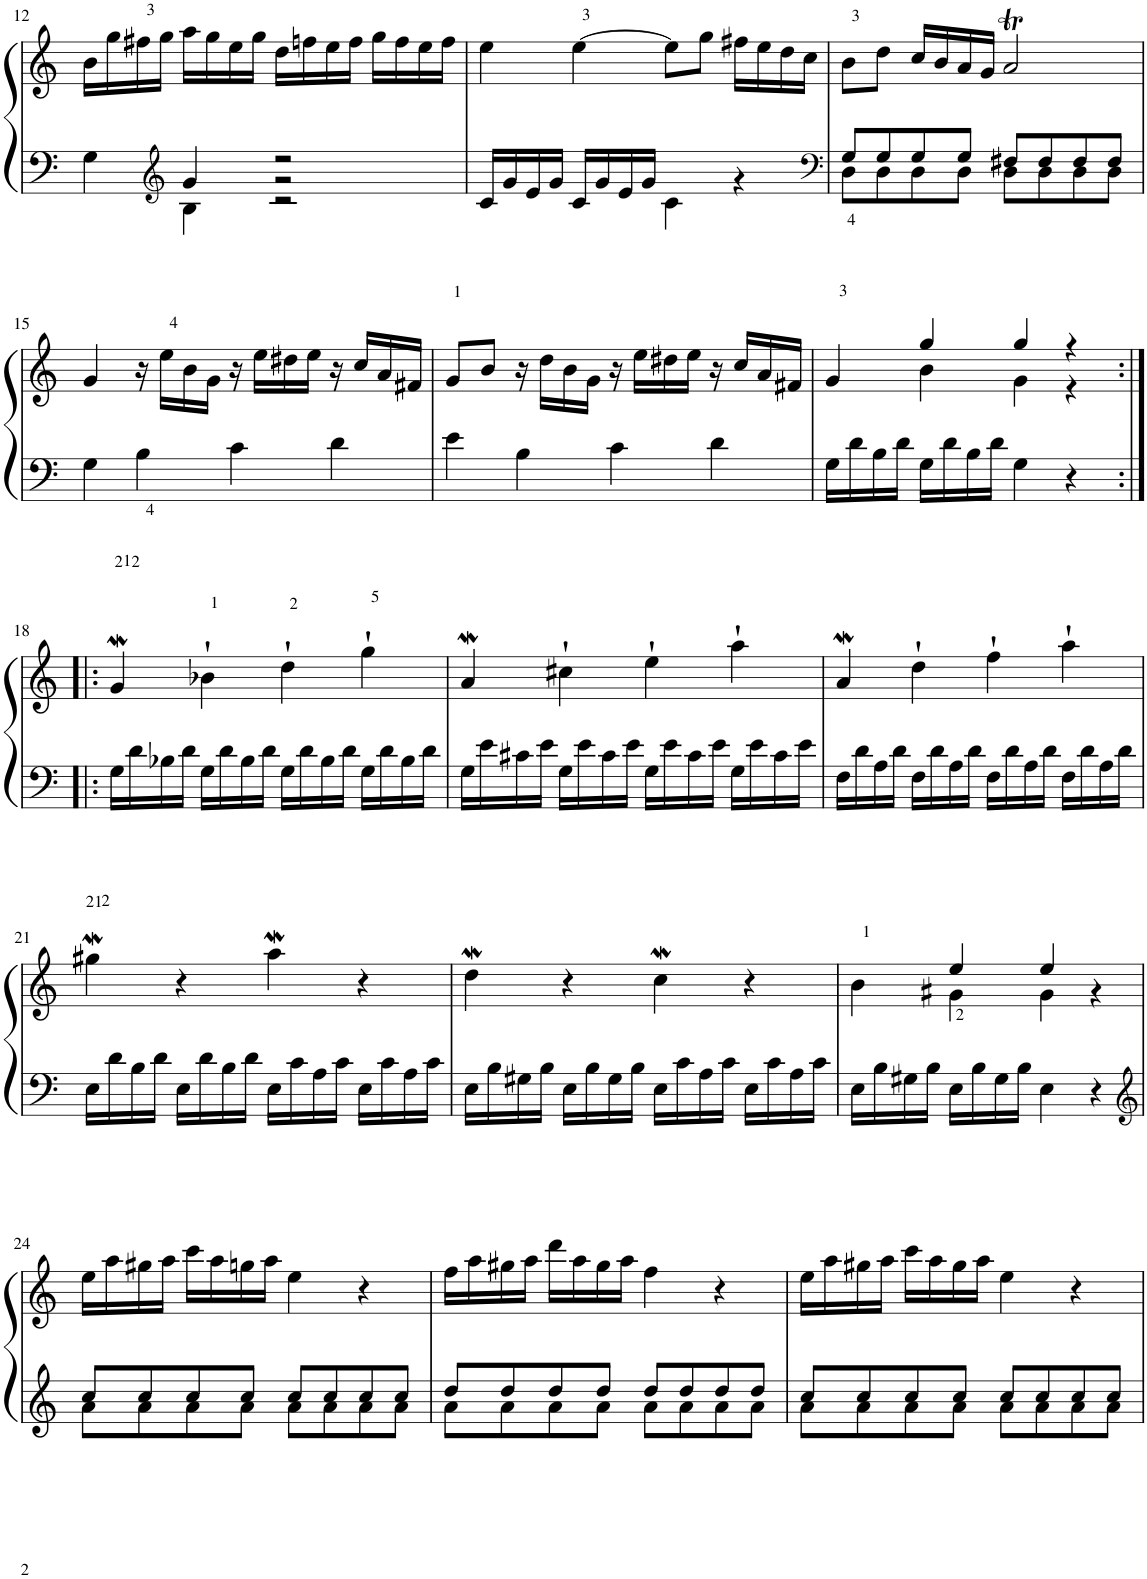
**kern	**kern
*part1	*part1
*staff2	*staff1
*I"Piano	*
*I'Pno.	*
!!LO:PB:g=z
*clefF4	*clefG2
*k[]	*k[]
*M4/4	*M4/4
*met(c)	*met(c)
=12	=12
*^	*
*	*^	*
4G\	4ryy	4ryy	16b\LL
.	.	.	16gg\
.	.	.	16ff#X\
.	.	.	16gg\JJ
*clefG2	*	*	*
4ryy	4g/	4B\	16aa\LL
.	.	.	16gg\
.	.	.	16ee\
.	.	.	16gg\JJ
2r	2r	2r	16dd\LL
.	.	.	16ffn\
.	.	.	16ee\
.	.	.	16ff\JJ
.	.	.	16gg\LL
.	.	.	16ff\
.	.	.	16ee\
.	.	.	16ff\JJ
*	*v	*v	*
=13	=13	=13
1ryy	16c/LL	4ee\
.	16g/	.
.	16e/	.
.	16g/JJ	.
.	16c/LL	[4ee\
.	16g/	.
.	16e/	.
.	16g/JJ	.
.	4c\	8ee\L]
.	.	8gg\J
.	4r	16ff#X\LL
.	.	16ee\
.	.	16dd\
.	.	16cc\JJ
=14	=14	=14
*clefF4	*	*
8G/L	8D<\L	8b\L
8G/	8D\	8dd\J
8G/	8D\	16cc/LL
.	.	16b/
8G/J	8D\J	16a/
.	.	16g/JJ
8F#X/L	8D\L	2aT/
8F#/	8D\	.
8F#/	8D\	.
8F#/J	8D\J	.
*v	*v	*
!!LO:LB:g=z
=15	=15
4G\	4g/
4B\	16r
.	16ee\LL
.	16b\
.	16g\JJ
4c\	16r
.	16ee\LL
.	16dd#X\
.	16ee\JJ
4d\	16r
.	16cc/LL
.	16a/
.	16f#X/JJ
=16	=16
4e\	8g/L
.	8b/J
4B\	16r
.	16dd\LL
.	16b\
.	16g\JJ
4c\	16r
.	16ee\LL
.	16dd#X\
.	16ee\JJ
4d\	16r
.	16cc/LL
.	16a/
.	16f#X/JJ
=17	=17
*	*^
16G\LL	4g/	4ryy
16d\	.	.
16B\	.	.
16d\JJ	.	.
16G\LL	4b\	4gg/
16d\	.	.
16B\	.	.
16d\JJ	.	.
4G\	4g\	4gg/
4r	4r	4r
*	*v	*v
!!LO:LB:g=z
=18:|!|:	=18:|!|:
16G\LL	4gW/
16d\	.
16B-X\	.
16d\JJ	.
16G\LL	4b-X`\
16d\	.
16B-\	.
16d\JJ	.
16G\LL	4dd`\
16d\	.
16B-\	.
16d\JJ	.
16G\LL	4gg`\
16d\	.
16B-\	.
16d\JJ	.
=19	=19
16G\LL	4aW/
16e\	.
16c#X\	.
16e\JJ	.
16G\LL	4cc#X`\
16e\	.
16c#\	.
16e\JJ	.
16G\LL	4ee`\
16e\	.
16c#\	.
16e\JJ	.
16G\LL	4aa`\
16e\	.
16c#\	.
16e\JJ	.
=20	=20
16F\LL	4aW/
16d\	.
16A\	.
16d\JJ	.
16F\LL	4dd`\
16d\	.
16A\	.
16d\JJ	.
16F\LL	4ff`\
16d\	.
16A\	.
16d\JJ	.
16F\LL	4aa`\
16d\	.
16A\	.
16d\JJ	.
!!LO:LB:g=z
=21	=21
16E\LL	4gg#XW\
16d\	.
16B\	.
16d\JJ	.
16E\LL	4r
16d\	.
16B\	.
16d\JJ	.
16E\LL	4aaW\
16c\	.
16A\	.
16c\JJ	.
16E\LL	4r
16c\	.
16A\	.
16c\JJ	.
=22	=22
16E\LL	4ddW\
16B\	.
16G#X\	.
16B\JJ	.
16E\LL	4r
16B\	.
16G#\	.
16B\JJ	.
16E\LL	4ccw\
16c\	.
16A\	.
16c\JJ	.
16E\LL	4r
16c\	.
16A\	.
16c\JJ	.
=23	=23
*	*^
16E\LL	4b\	4ryy
16B\	.	.
16G#X\	.	.
16B\JJ	.	.
16E\LL	4g#X\	4ee/
16B\	.	.
16G#\	.	.
16B\JJ	.	.
4E\	4g#\	4ee/
4r	4ryy	4r
*	*v	*v
!!LO:LB:g=z
=24	=24
*clefG2	*
*^	*
8cc/L	8a\L	16ee\LL
.	.	16aa\
8cc/	8a\	16gg#X\
.	.	16aa\JJ
8cc/	8a\	16ccc\LL
.	.	16aa\
8cc/J	8a\J	16ggn\
.	.	16aa\JJ
8cc/L	8a\L	4ee\
8cc/	8a\	.
8cc/	8a\	4r
8cc/J	8a\J	.
=25	=25	=25
8dd/L	8a\L	16ff\LL
.	.	16aa\
8dd/	8a\	16gg#X\
.	.	16aa\JJ
8dd/	8a\	16ddd\LL
.	.	16aa\
8dd/J	8a\J	16gg#\
.	.	16aa\JJ
8dd/L	8a\L	4ff\
8dd/	8a\	.
8dd/	8a\	4r
8dd/J	8a\J	.
=26	=26	=26
8cc/L	8a\L	16ee\LL
.	.	16aa\
8cc/	8a\	16gg#X\
.	.	16aa\JJ
8cc/	8a\	16ccc\LL
.	.	16aa\
8cc/J	8a\J	16gg#\
.	.	16aa\JJ
8cc/L	8a\L	4ee\
8cc/	8a\	.
8cc/	8a\	4r
8cc/J	8a\J	.
*v	*v	*
=	=
*-	*-
